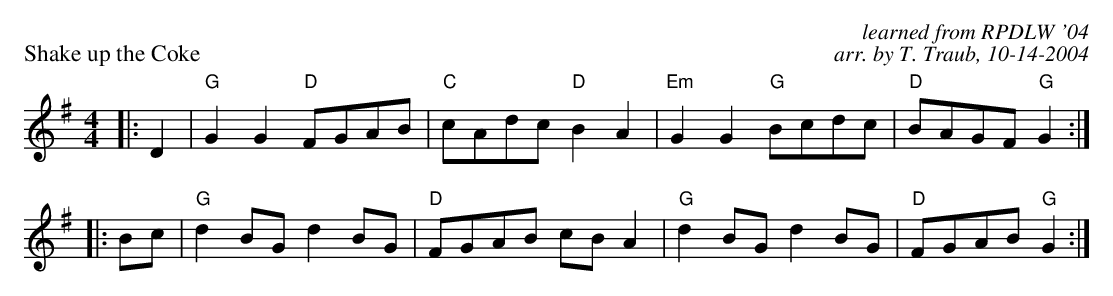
X:1
P: Shake up the Coke
C: learned from RPDLW '04
C: arr. by T. Traub, 10-14-2004
M: 4/4
L: 1/8
K: G
|: D2| "G"G2 G2 "D"FGAB |"C"cAdc "D"B2 A2|"Em"G2 G2 "G"Bcdc|"D"BAGF "G"G2 :|
|: Bc| "G"d2 BG d2 BG|"D"FGAB cB A2|"G"d2 BG d2 BG|"D"FGAB "G"G2 :|
